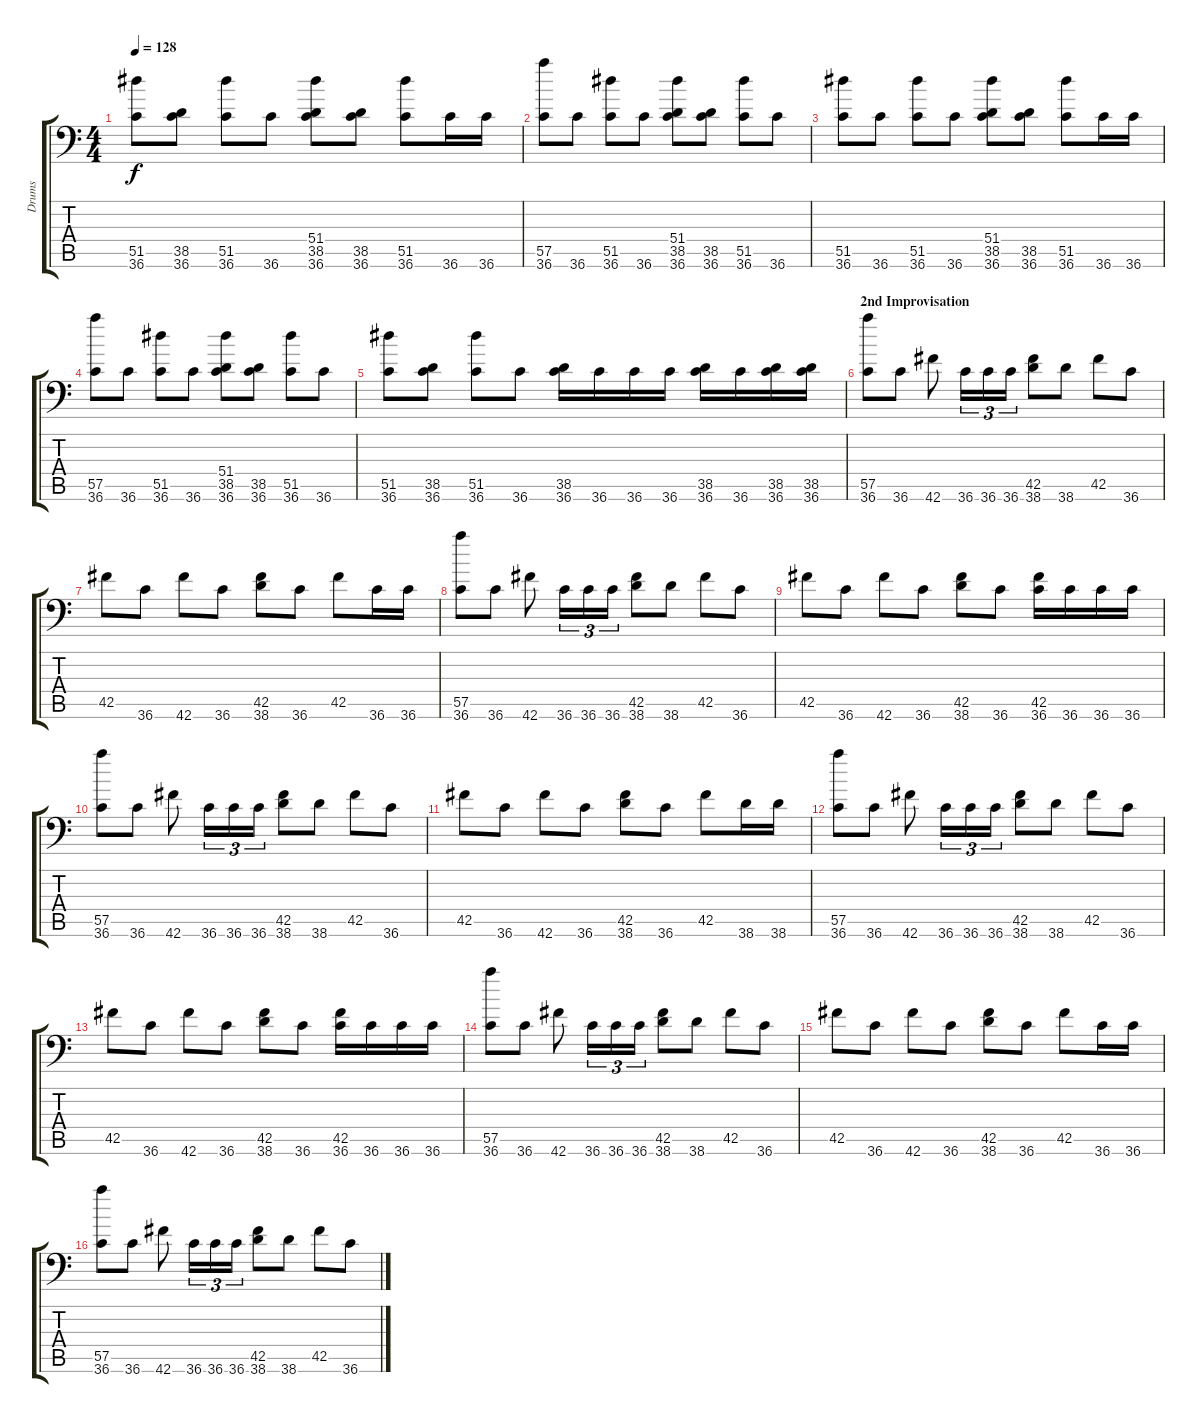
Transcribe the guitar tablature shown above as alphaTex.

\track ("Drums" "Drums") {instrument acousticgrandpiano}
\staff {score tabs}
\tuning (C-1 C-1 C-1 C-1 C-1 C-1) {hide}
\ts (4 4)
\tempo 128
\clef f4
\ks c
(51.5 36.6).8{dy f} (38.5 36.6).8 (51.5 36.6).8 36.6.8 (51.4 38.5 36.6).8 (38.5 36.6).8 (51.5 36.6).8 36.6.16 36.6.16 |
(57.5 36.6).8 36.6.8 (51.5 36.6).8 36.6.8 (51.4 38.5 36.6).8 (38.5 36.6).8 (51.5 36.6).8 36.6.8 |
(51.5 36.6).8 36.6.8 (51.5 36.6).8 36.6.8 (51.4 38.5 36.6).8 (38.5 36.6).8 (51.5 36.6).8 36.6.16 36.6.16 |
(57.5 36.6).8 36.6.8 (51.5 36.6).8 36.6.8 (51.4 38.5 36.6).8 (38.5 36.6).8 (51.5 36.6).8 36.6.8 |
(51.5 36.6).8 (38.5 36.6).8 (51.5 36.6).8 36.6.8 (38.5 36.6).16 36.6.16 36.6.16 36.6.16 (38.5 36.6).16 36.6.16 (38.5 36.6).16 (38.5 36.6).16 |
\section ("" "2nd Improvisation")
(57.5 36.6).8 36.6.8 42.6.8 36.6.16{tu (3 2)} 36.6.16{tu (3 2)} 36.6.16{tu (3 2)} (42.5 38.6).8 38.6.8 42.5.8 36.6.8 |
42.5.8 36.6.8 42.6.8 36.6.8 (42.5 38.6).8 36.6.8 42.5.8 36.6.16 36.6.16 |
(57.5 36.6).8 36.6.8 42.6.8 36.6.16{tu (3 2)} 36.6.16{tu (3 2)} 36.6.16{tu (3 2)} (42.5 38.6).8 38.6.8 42.5.8 36.6.8 |
42.5.8 36.6.8 42.6.8 36.6.8 (42.5 38.6).8 36.6.8 (42.5 36.6).16 36.6.16 36.6.16 36.6.16 |
(57.5 36.6).8 36.6.8 42.6.8 36.6.16{tu (3 2)} 36.6.16{tu (3 2)} 36.6.16{tu (3 2)} (42.5 38.6).8 38.6.8 42.5.8 36.6.8 |
42.5.8 36.6.8 42.6.8 36.6.8 (42.5 38.6).8 36.6.8 42.5.8 38.6.16 38.6.16 |
(57.5 36.6).8 36.6.8 42.6.8 36.6.16{tu (3 2)} 36.6.16{tu (3 2)} 36.6.16{tu (3 2)} (42.5 38.6).8 38.6.8 42.5.8 36.6.8 |
42.5.8 36.6.8 42.6.8 36.6.8 (42.5 38.6).8 36.6.8 (42.5 36.6).16 36.6.16 36.6.16 36.6.16 |
(57.5 36.6).8 36.6.8 42.6.8 36.6.16{tu (3 2)} 36.6.16{tu (3 2)} 36.6.16{tu (3 2)} (42.5 38.6).8 38.6.8 42.5.8 36.6.8 |
42.5.8 36.6.8 42.6.8 36.6.8 (42.5 38.6).8 36.6.8 42.5.8 36.6.16 36.6.16 |
(57.5 36.6).8 36.6.8 42.6.8 36.6.16{tu (3 2)} 36.6.16{tu (3 2)} 36.6.16{tu (3 2)} (42.5 38.6).8 38.6.8 42.5.8 36.6.8
